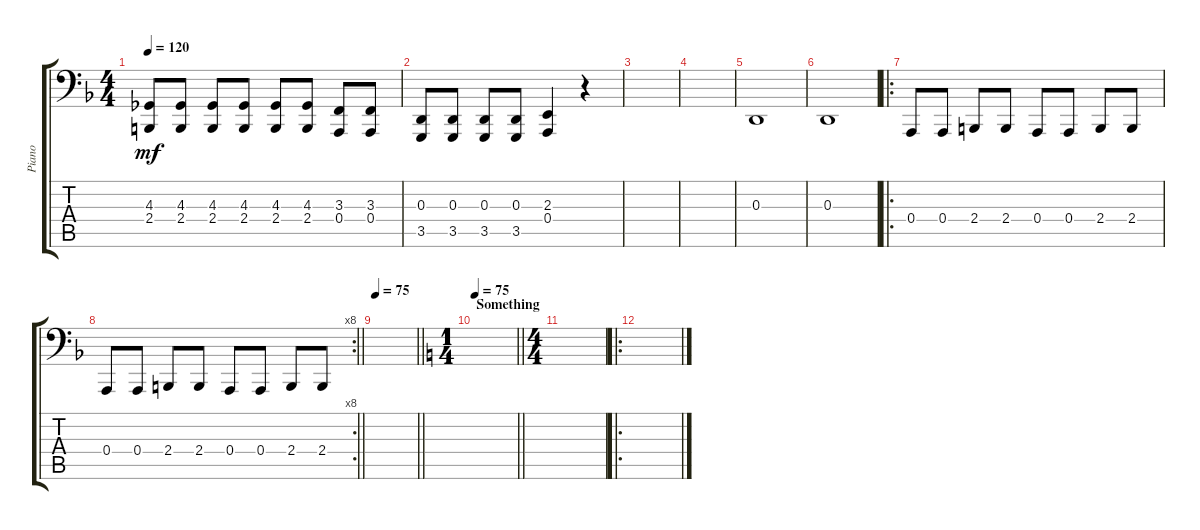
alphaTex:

\track ("Piano" "Piano") {instrument brightacousticpiano}
\staff {score tabs}
\tuning (C3 G2 D2 A1 E1 B0) {hide}
\ts (4 4)
\tempo 120
\clef f4
\ks f
(4.3 2.4).8{dy mf} (4.3 2.4).8 (4.3 2.4).8 (4.3 2.4).8 (4.3 2.4).8 (4.3 2.4).8 (3.3 0.4).8 (3.3 0.4).8 |
(0.3 3.5).8 (0.3 3.5).8 (0.3 3.5).8 (0.3 3.5).8 (2.3 0.4).4 r.4 |
|
|
0.3.1 |
0.3.1 |
\ro
0.4.8 0.4.8 2.4.8 2.4.8 0.4.8 0.4.8 2.4.8 2.4.8 |
\rc 8
\barLineRight lightlight
0.4.8 0.4.8 2.4.8 2.4.8 0.4.8 0.4.8 2.4.8 2.4.8 |
\tempo 75
\barLineRight lightlight
|
\ts (1 4)
\section ("" "Something")
\tempo 75
\barLineRight lightlight
\ks c
|
\ts (4 4)
|
\ro
